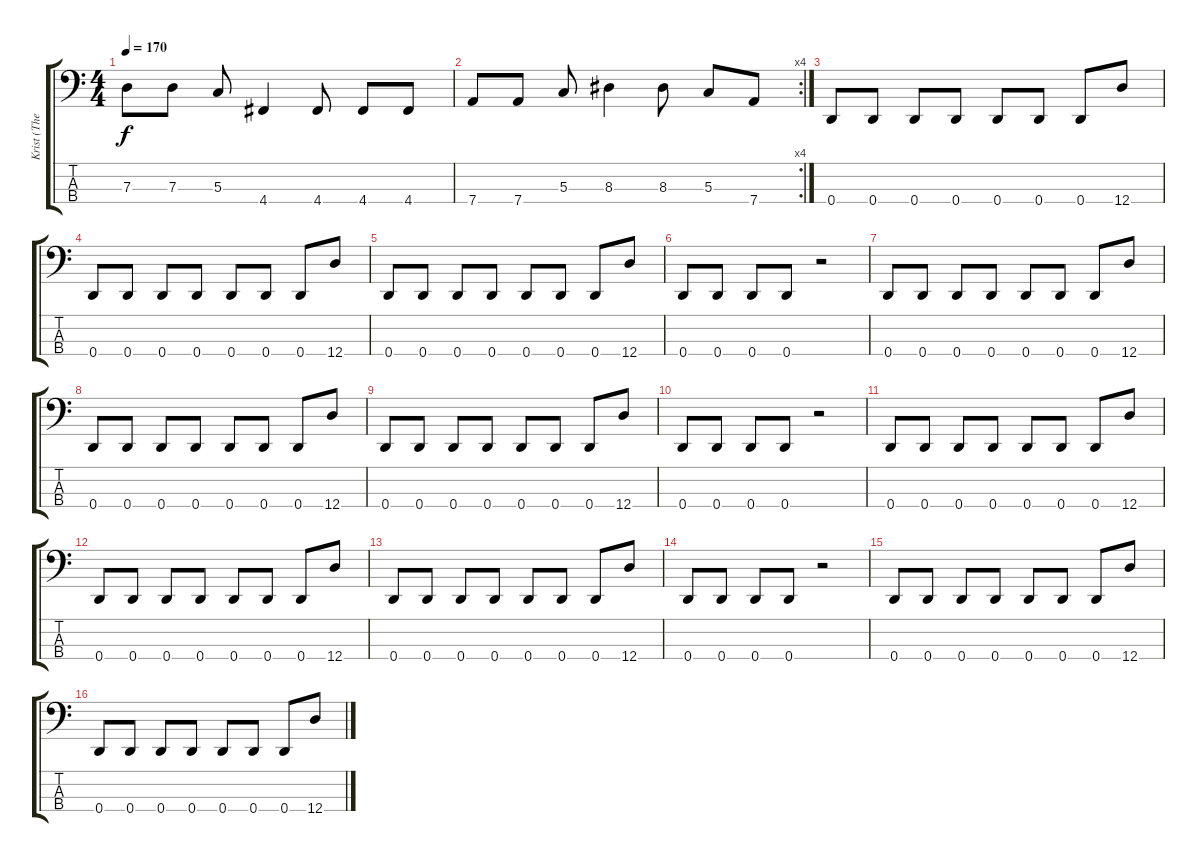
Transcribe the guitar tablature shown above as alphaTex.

\track ("Krist (Then Chris) Novoselic" "Krist (The") {instrument electricbasspick}
\staff {score tabs}
\tuning (F2 C2 G1 D1) {hide}
\ts (4 4)
\tempo 170
\clef f4
\ks c
7.3.8{dy f} 7.3.8 5.3.8 4.4.4 4.4.8 4.4.8 4.4.8 |
\rc 4
7.4.8 7.4.8 5.3.8 8.3.4 8.3.8 5.3.8 7.4.8 |
0.4.8 0.4.8 0.4.8 0.4.8 0.4.8 0.4.8 0.4.8 12.4.8 |
0.4.8 0.4.8 0.4.8 0.4.8 0.4.8 0.4.8 0.4.8 12.4.8 |
0.4.8 0.4.8 0.4.8 0.4.8 0.4.8 0.4.8 0.4.8 12.4.8 |
0.4.8 0.4.8 0.4.8 0.4.8 r.2 |
0.4.8 0.4.8 0.4.8 0.4.8 0.4.8 0.4.8 0.4.8 12.4.8 |
0.4.8 0.4.8 0.4.8 0.4.8 0.4.8 0.4.8 0.4.8 12.4.8 |
0.4.8 0.4.8 0.4.8 0.4.8 0.4.8 0.4.8 0.4.8 12.4.8 |
0.4.8 0.4.8 0.4.8 0.4.8 r.2 |
0.4.8 0.4.8 0.4.8 0.4.8 0.4.8 0.4.8 0.4.8 12.4.8 |
0.4.8 0.4.8 0.4.8 0.4.8 0.4.8 0.4.8 0.4.8 12.4.8 |
0.4.8 0.4.8 0.4.8 0.4.8 0.4.8 0.4.8 0.4.8 12.4.8 |
0.4.8 0.4.8 0.4.8 0.4.8 r.2 |
0.4.8 0.4.8 0.4.8 0.4.8 0.4.8 0.4.8 0.4.8 12.4.8 |
0.4.8 0.4.8 0.4.8 0.4.8 0.4.8 0.4.8 0.4.8 12.4.8
